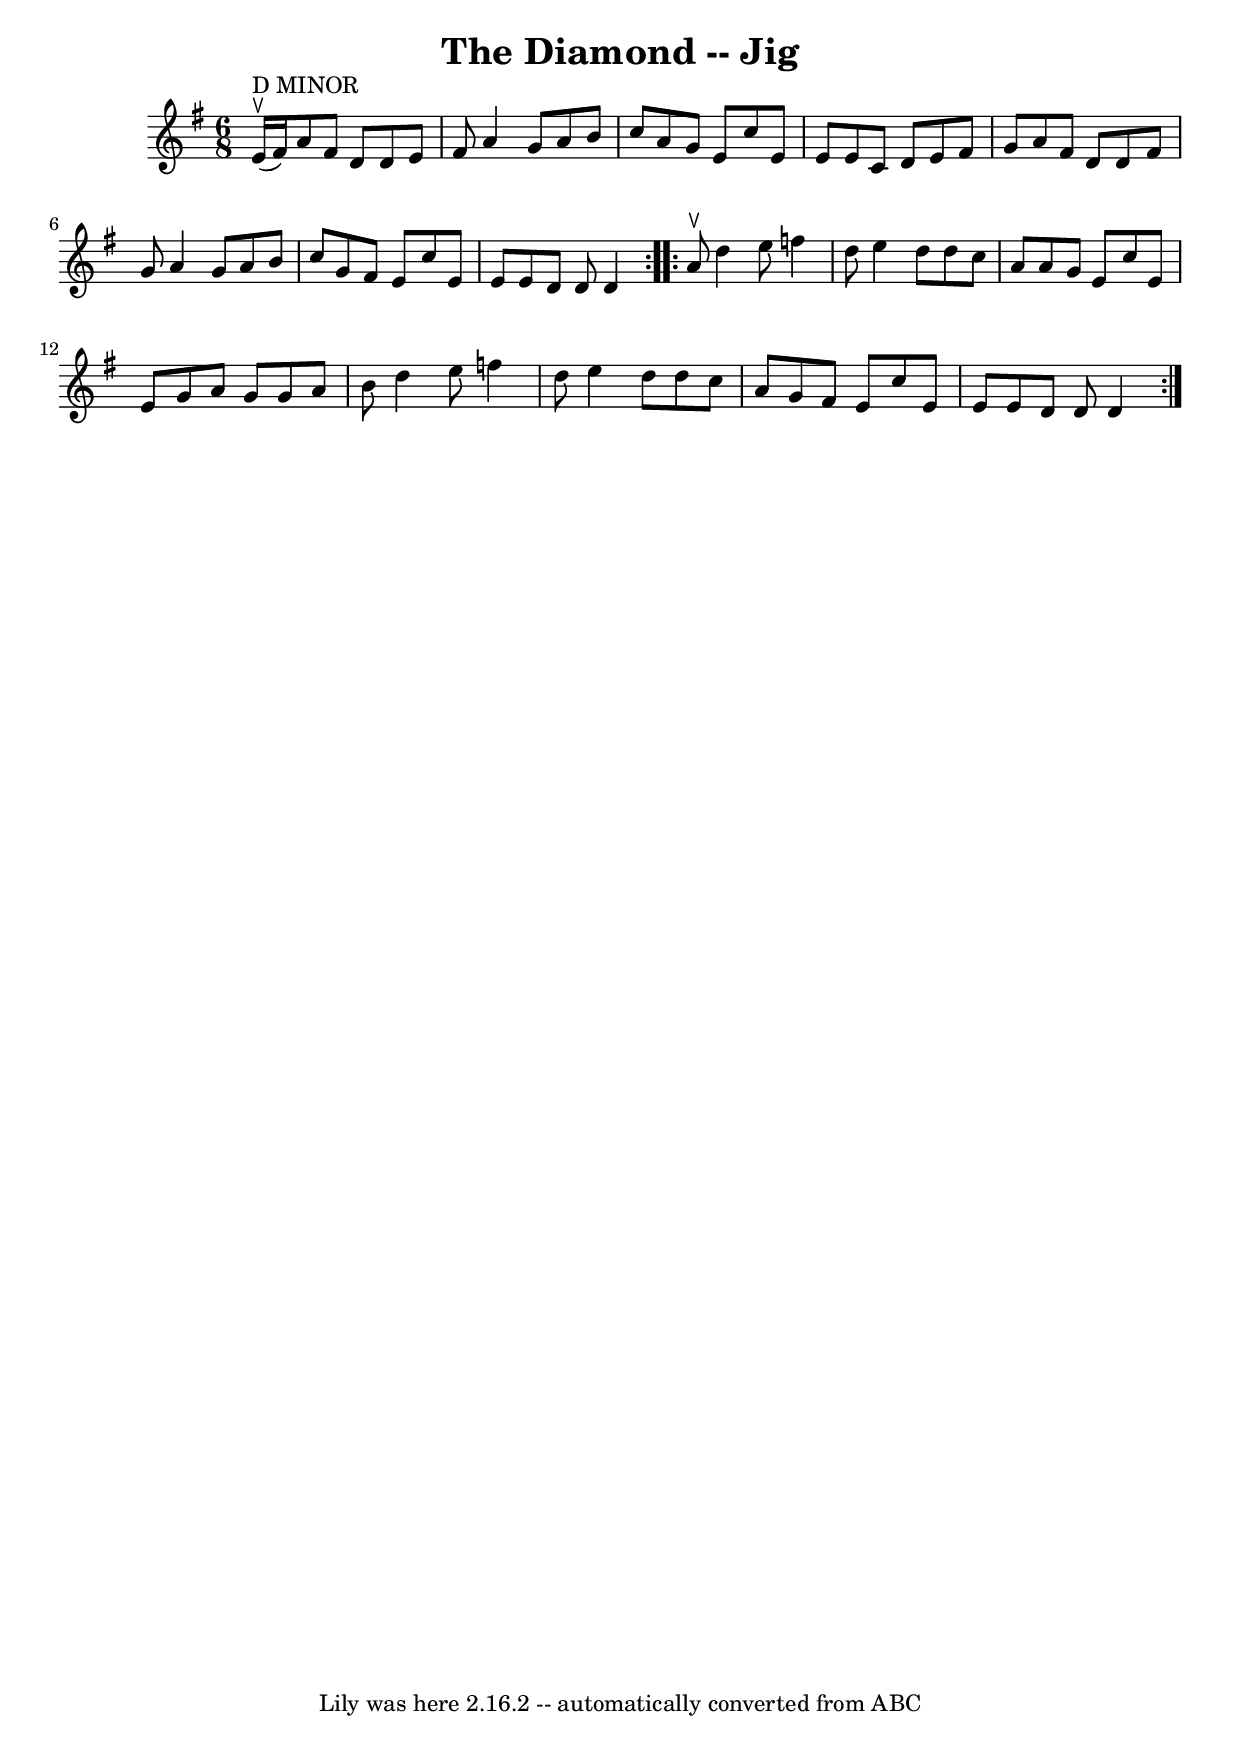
\version "2.7.40"
\include "Mammoth.ily"
\header {
	book = "Ryan's Mammoth Collection"
	crossRefNumber = "1"
	footnotes = "\\\\The D Minor stat:ement over the first bar does not agree with the\\\\one sharp key signiture."
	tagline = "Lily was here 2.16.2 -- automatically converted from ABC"
	title = "The Diamond -- Jig"
}
voicedefault =  {
\set Score.defaultBarType = "empty"

\repeat volta 2 {
\time 6/8 % D Minor?
 \key d \mixolydian e'16^"D MINOR"^\ltoe(fis'16) |
 a'8    
fis'8 d'8 d'8 e'8 fis'8  |
 a'4 g'8 a'8 b'8    
c''8  |
 a'8 g'8 e'8 c''8 e'8 e'8  |
 e'8 c'8 
 d'8 e'8 fis'8 g'8  |
 a'8 fis'8 d'8 d'8 fis'8 
 g'8  |
 a'4 g'8 a'8 b'8 c''8  |
 g'8 fis'8    
e'8 c''8 e'8 e'8  |
 e'8 d'8 d'8 d'4  
} \repeat volta 2 { a'8^\ltoe |
 d''4 e''8 f''4 d''8  
|
 e''4 d''8 d''8 c''8 a'8  |
 a'8 g'8 e'8    
c''8 e'8 e'8  |
 g'8 a'8 g'8 g'8 a'8 b'8  |
 
 d''4 e''8 f''4 d''8  |
 e''4 d''8 d''8 c''8    
a'8  |
 g'8 fis'8 e'8 c''8 e'8 e'8  |
 e'8    
d'8 d'8 d'4  }   
}

\score{
    <<

	\context Staff="default"
	{
	    \voicedefault 
	}

    >>
	\layout {
	}
	\midi {}
}
